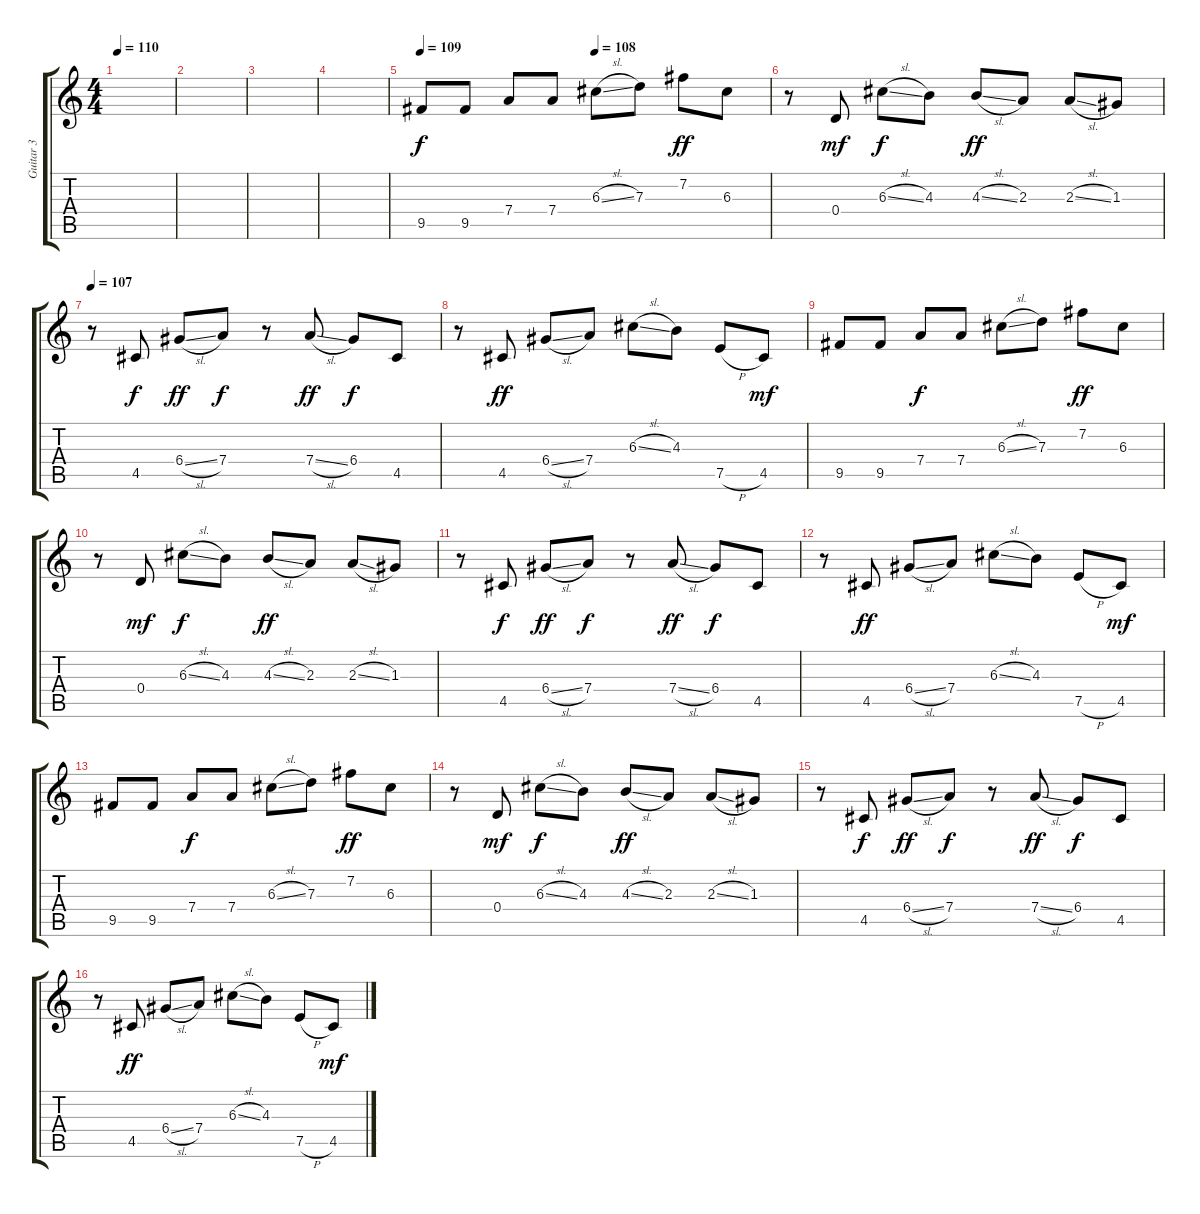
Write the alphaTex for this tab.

\track ("Guitar 3" "Guitar 3") {instrument electricguitarjazz}
\staff {score tabs}
\tuning (E4 B3 G3 D3 A2 E2) {hide}
\ts (4 4)
\tempo 110
\clef g2
\ks c
|
|
|
|
\tempo 109
\tempo (108 0.5)
9.5.8 9.5.8 7.4.8{dy f} 7.4.8 6.3{sl}.8 7.3.8 7.2.8{dy ff} 6.3.8 |
r.8 0.4.8{dy mf} 6.3{sl}.8{dy f} 4.3.8 4.3{sl}.8{dy ff} 2.3.8 2.3{sl}.8 1.3.8 |
\tempo 107
r.8 4.5.8{dy f} 6.4{sl}.8{dy ff} 7.4.8{dy f} r.8 7.4{sl}.8{dy ff} 6.4.8{dy f} 4.5.8 |
r.8 4.5.8{dy ff} 6.4{sl}.8 7.4.8 6.3{sl}.8 4.3.8 7.5{h}.8 4.5.8{dy mf} |
9.5.8 9.5.8 7.4.8{dy f} 7.4.8 6.3{sl}.8 7.3.8 7.2.8{dy ff} 6.3.8 |
r.8 0.4.8{dy mf} 6.3{sl}.8{dy f} 4.3.8 4.3{sl}.8{dy ff} 2.3.8 2.3{sl}.8 1.3.8 |
r.8 4.5.8{dy f} 6.4{sl}.8{dy ff} 7.4.8{dy f} r.8 7.4{sl}.8{dy ff} 6.4.8{dy f} 4.5.8 |
r.8 4.5.8{dy ff} 6.4{sl}.8 7.4.8 6.3{sl}.8 4.3.8 7.5{h}.8 4.5.8{dy mf} |
9.5.8 9.5.8 7.4.8{dy f} 7.4.8 6.3{sl}.8 7.3.8 7.2.8{dy ff} 6.3.8 |
r.8 0.4.8{dy mf} 6.3{sl}.8{dy f} 4.3.8 4.3{sl}.8{dy ff} 2.3.8 2.3{sl}.8 1.3.8 |
r.8 4.5.8{dy f} 6.4{sl}.8{dy ff} 7.4.8{dy f} r.8 7.4{sl}.8{dy ff} 6.4.8{dy f} 4.5.8 |
r.8{volume 0} 4.5.8{dy ff} 6.4{sl}.8 7.4.8 6.3{sl}.8 4.3.8 7.5{h}.8 4.5.8{dy mf}
